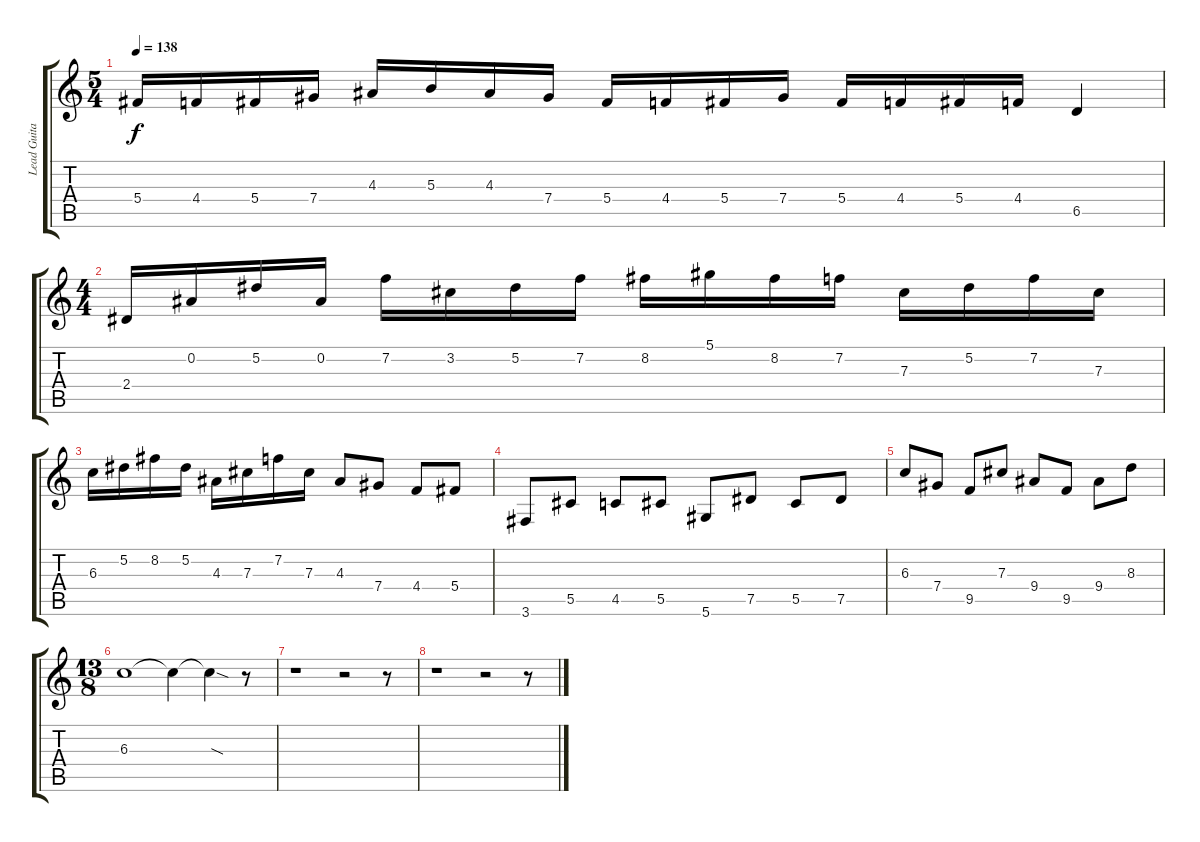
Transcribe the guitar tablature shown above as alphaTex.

\track ("Lead Guitar" "Lead Guita") {instrument distortionguitar}
\staff {score tabs}
\tuning (Eb4 Bb3 Gb3 Db3 Ab2 Eb2) {hide}
\ts (5 4)
\tempo 138
\clef g2
\ks c
5.4.16{dy f} 4.4.16 5.4.16 7.4.16 4.3.16 5.3.16 4.3.16 7.4.16 5.4.16 4.4.16 5.4.16 7.4.16 5.4.16 4.4.16 5.4.16 4.4.16 6.5.4 |
\ts (4 4)
2.4.16 0.2.16 5.2.16 0.2.16 7.2.16 3.2.16 5.2.16 7.2.16 8.2.16 5.1.16 8.2.16 7.2.16 7.3.16 5.2.16 7.2.16 7.3.16 |
6.3.16 5.2.16 8.2.16 5.2.16 4.3.16 7.3.16 7.2.16 7.3.16 4.3.8 7.4.8 4.4.8 5.4.8 |
3.6.8 5.5.8 4.5.8 5.5.8 5.6.8 7.5.8 5.5.8 7.5.8 |
6.3.8 7.4.8 9.5.8 7.3.8 9.4.8 9.5.8 9.4.8 8.3.8 |
\ts (13 8)
6.3.1 6.3{t}.4 6.3{sod t}.4 r.8 |
r.1 r.2 r.8 |
r.1 r.2 r.8
